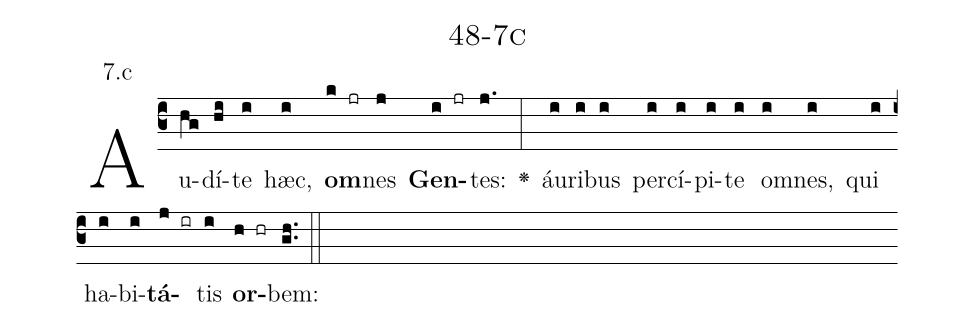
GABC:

name: 48-7c;
annotation: 7.c;
%%
(c3)Au(hg)dí(hi)te(i) hæc,(i) <b>om</b>(k jr)nes(j) <b>Gen</b>(i jr)tes:(j.) <v>\greheightstar</v>(:) áu(i)ri(i)bus(i) per(i)cí(i)pi(i)te(i) om(i)nes,(i) qui(i) ha(i)bi(i)<b>tá</b>(j ir)tis(i) <b>or</b>(h hr)bem:(gh..) (::)


%E(i) u(i) o(j) u(i) a(h) e.(gh..) (::)
